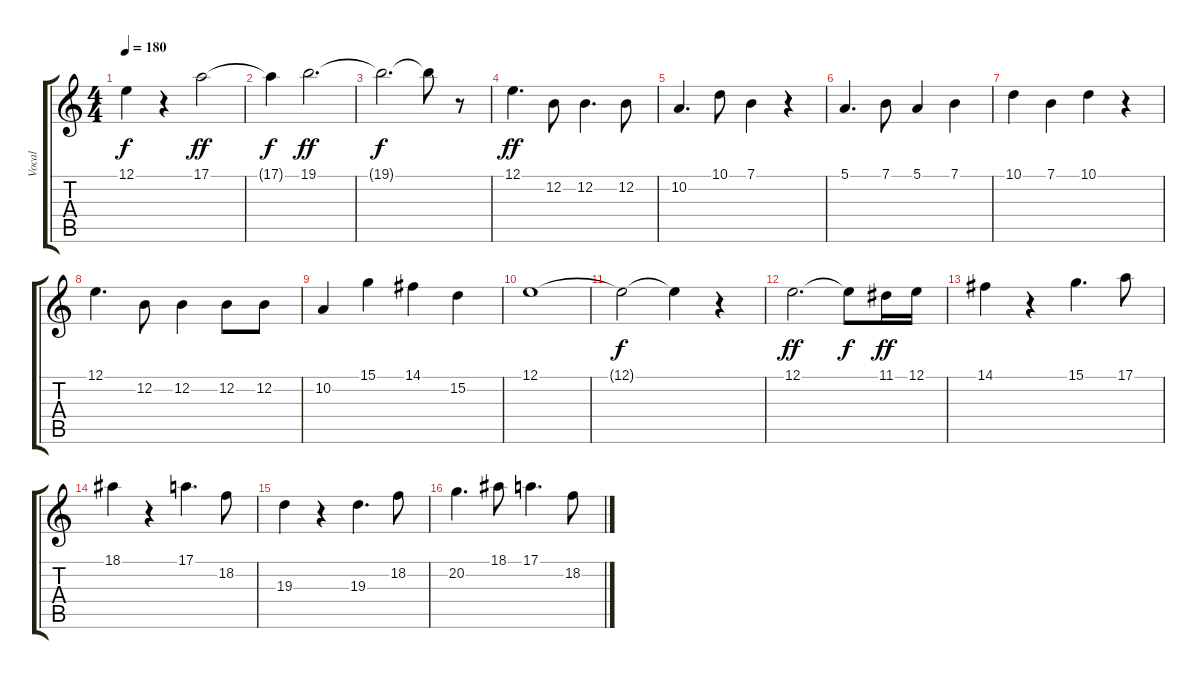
\track ("Vocal" "Vocal") {instrument clarinet}
\staff {score tabs}
\tuning (E4 B3 G3 D3 A2 E2) {hide}
\ts (4 4)
\tempo 180
\clef g2
\ks c
12.1{t}.4{dy f} r.4 17.1.2{dy ff} |
17.1{t}.4{dy f} 19.1.2{d dy ff} |
19.1{t}.2{d dy f} 19.1{t}.8 r.8 |
12.1.4{d dy ff} 12.2.8 12.2.4{d} 12.2.8 |
10.2.4{d} 10.1.8 7.1.4 r.4 |
5.1.4{d} 7.1.8 5.1.4 7.1.4 |
10.1.4 7.1.4 10.1.4 r.4 |
12.1.4{d} 12.2.8 12.2.4 12.2.8 12.2.8 |
10.2.4 15.1.4 14.1.4 15.2.4 |
12.1.1 |
12.1{t}.2{dy f} 12.1{t}.4 r.4 |
12.1.2{d dy ff} 12.1{t}.8{dy f} 11.1.16{dy ff} 12.1.16 |
14.1.4 r.4 15.1.4{d} 17.1.8 |
18.1.4 r.4 17.1.4{d} 18.2.8 |
19.3.4 r.4 19.3.4{d} 18.2.8 |
20.2.4{d} 18.1.8 17.1.4{d} 18.2.8
